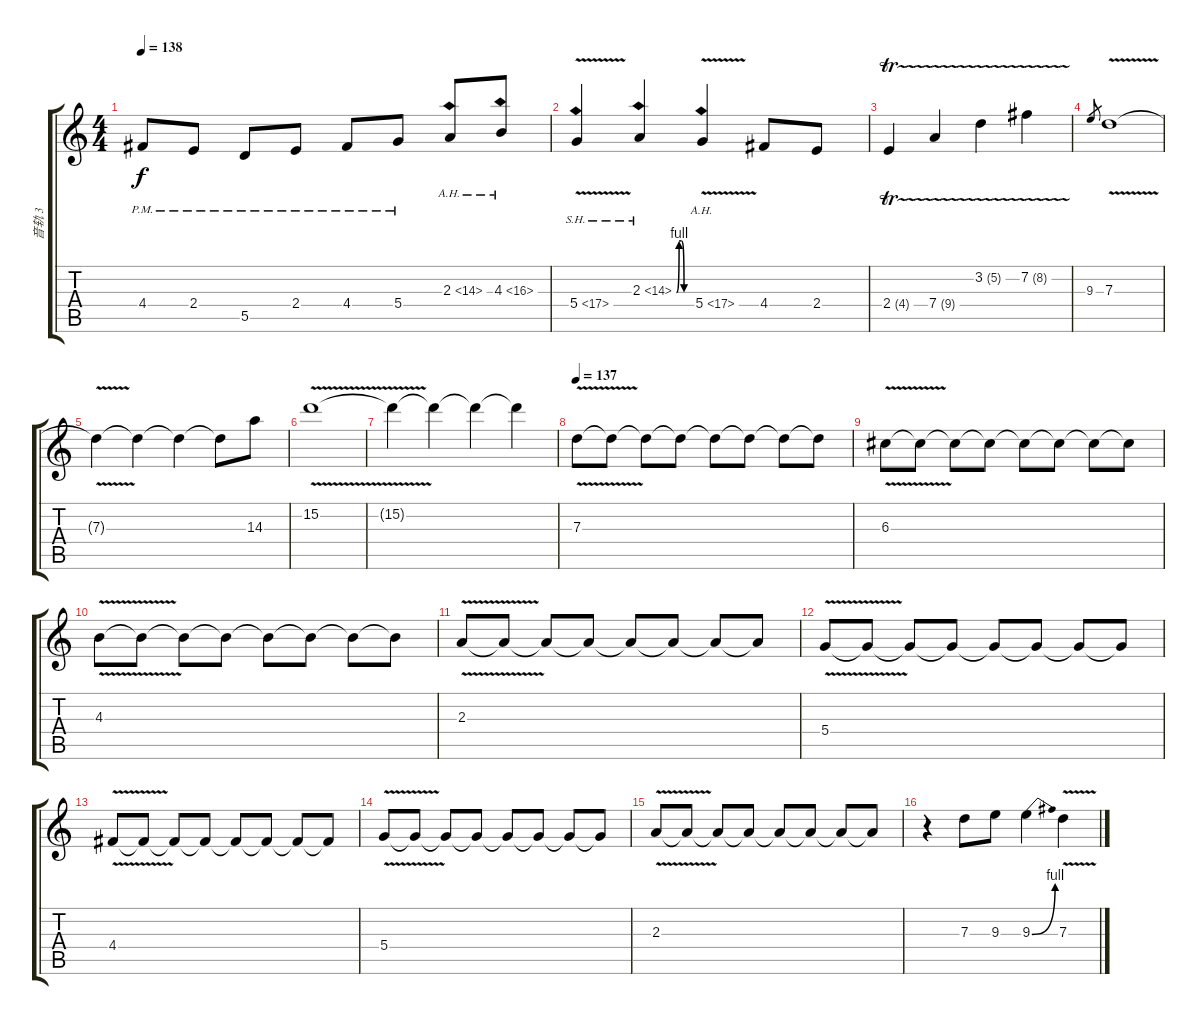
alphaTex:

\track ("音轨 3" "音轨 3") {instrument distortionguitar}
\staff {score tabs}
\tuning (E4 B3 G3 D3 A2 E2) {hide}
\ts (4 4)
\tempo 138
\clef g2
\ks c
4.4{pm}.8{dy f} 2.4{pm}.8 5.5{pm}.8 2.4{pm}.8 4.4{pm}.8 5.4{pm}.8 2.3{ah 12}.8 4.3{ah 12}.8 |
5.4{sh 12 v}.4 2.3{be (custom 0 0 10 4 20 4 30 0 60 0) sh 12}.4 5.4{ah 12 v}.4 4.4.8 2.4.8 |
2.4{tr (4 16)}.4 7.4{tr (9 16)}.4 3.2{tr (5 16)}.4 7.2{tr (8 16)}.4 |
9.3.8{gr} 7.3{v}.1 |
7.3{t}.4{volume 9} 7.3{t}.4{volume 8} 7.3{t}.4{volume 7} 7.3{t}.8{volume 6} 14.3.8{volume 9} |
15.2{v}.1 |
15.2{t}.4 15.2{t}.4{volume 8} 15.2{t}.4{volume 7} 15.2{t}.4{volume 6} |
\tempo 137
7.3{v}.8{volume 5} 7.3{t}.8{volume 8} 7.3{t}.8{volume 9} 7.3{t}.8{volume 9} 7.3{t}.8{volume 9} 7.3{t}.8{volume 8} 7.3{t}.8{volume 6} 7.3{t}.8{volume 2} |
6.3{v}.8{volume 5} 6.3{t}.8{volume 8} 6.3{t}.8{volume 9} 6.3{t}.8{volume 9} 6.3{t}.8{volume 9} 6.3{t}.8{volume 8} 6.3{t}.8{volume 6} 6.3{t}.8{volume 2} |
4.3{v}.8{volume 5} 4.3{t}.8{volume 8} 4.3{t}.8{volume 9} 4.3{t}.8{volume 9} 4.3{t}.8{volume 9} 4.3{t}.8{volume 8} 4.3{t}.8{volume 6} 4.3{t}.8{volume 2} |
2.3{v}.8{volume 5} 2.3{t}.8{volume 8} 2.3{t}.8{volume 9} 2.3{t}.8{volume 9} 2.3{t}.8{volume 9} 2.3{t}.8{volume 8} 2.3{t}.8{volume 6} 2.3{t}.8{volume 2} |
5.4{v}.8{volume 5} 5.4{t}.8{volume 8} 5.4{t}.8{volume 9} 5.4{t}.8{volume 9} 5.4{t}.8{volume 9} 5.4{t}.8{volume 8} 5.4{t}.8{volume 6} 5.4{t}.8{volume 2} |
4.4{v}.8{volume 5} 4.4{t}.8{volume 8} 4.4{t}.8{volume 9} 4.4{t}.8{volume 9} 4.4{t}.8{volume 9} 4.4{t}.8{volume 8} 4.4{t}.8{volume 6} 4.4{t}.8{volume 2} |
5.4{v}.8{volume 5} 5.4{t}.8{volume 8} 5.4{t}.8{volume 9} 5.4{t}.8{volume 9} 5.4{t}.8{volume 9} 5.4{t}.8{volume 8} 5.4{t}.8{volume 6} 5.4{t}.8{volume 2} |
2.3{v}.8{volume 5} 2.3{t}.8{volume 8} 2.3{t}.8{volume 9} 2.3{t}.8{volume 9} 2.3{t}.8{volume 9} 2.3{t}.8{volume 8} 2.3{t}.8{volume 6} 2.3{t}.8{volume 2} |
r.4{volume 9} 7.3.8 9.3.8 9.3{be (bend 0 0 60 4)}.4 7.3{v}.4
